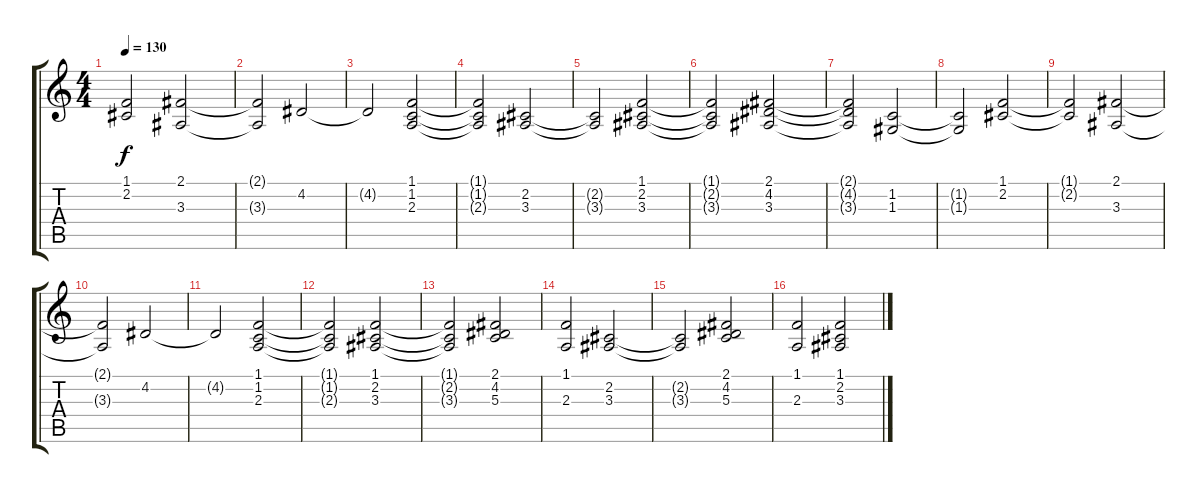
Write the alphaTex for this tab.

\track "" {instrument pad1newage}
\staff {score tabs}
\tuning (E4 B3 G3 D3 A2 E2) {hide}
\ts (4 4)
\tempo 130
\clef g2
\ks c
(1.1{t} 2.2{t}).2{dy f} (2.1 3.3).2 |
(2.1{t} 3.3{t}).2 4.2.2 |
4.2{t}.2 (1.1 1.2 2.3).2 |
(1.1{t} 1.2{t} 2.3{t}).2 (2.2 3.3).2 |
(2.2{t} 3.3{t}).2 (1.1 2.2 3.3).2 |
(1.1{t} 2.2{t} 3.3{t}).2 (2.1 4.2 3.3).2 |
(2.1{t} 4.2{t} 3.3{t}).2 (1.2 1.3).2 |
(1.2{t} 1.3{t}).2 (1.1 2.2).2 |
(1.1{t} 2.2{t}).2 (2.1 3.3).2 |
(2.1{t} 3.3{t}).2 4.2.2 |
4.2{t}.2 (1.1 1.2 2.3).2 |
(1.1{t} 1.2{t} 2.3{t}).2 (1.1 2.2 3.3).2 |
(1.1{t} 2.2{t} 3.3{t}).2 (2.1 4.2 5.3).2 |
(1.1 2.3).2 (2.2 3.3).2 |
(2.2{t} 3.3{t}).2 (2.1 4.2 5.3).2 |
(1.1 2.3).2 (1.1 2.2 3.3).2
